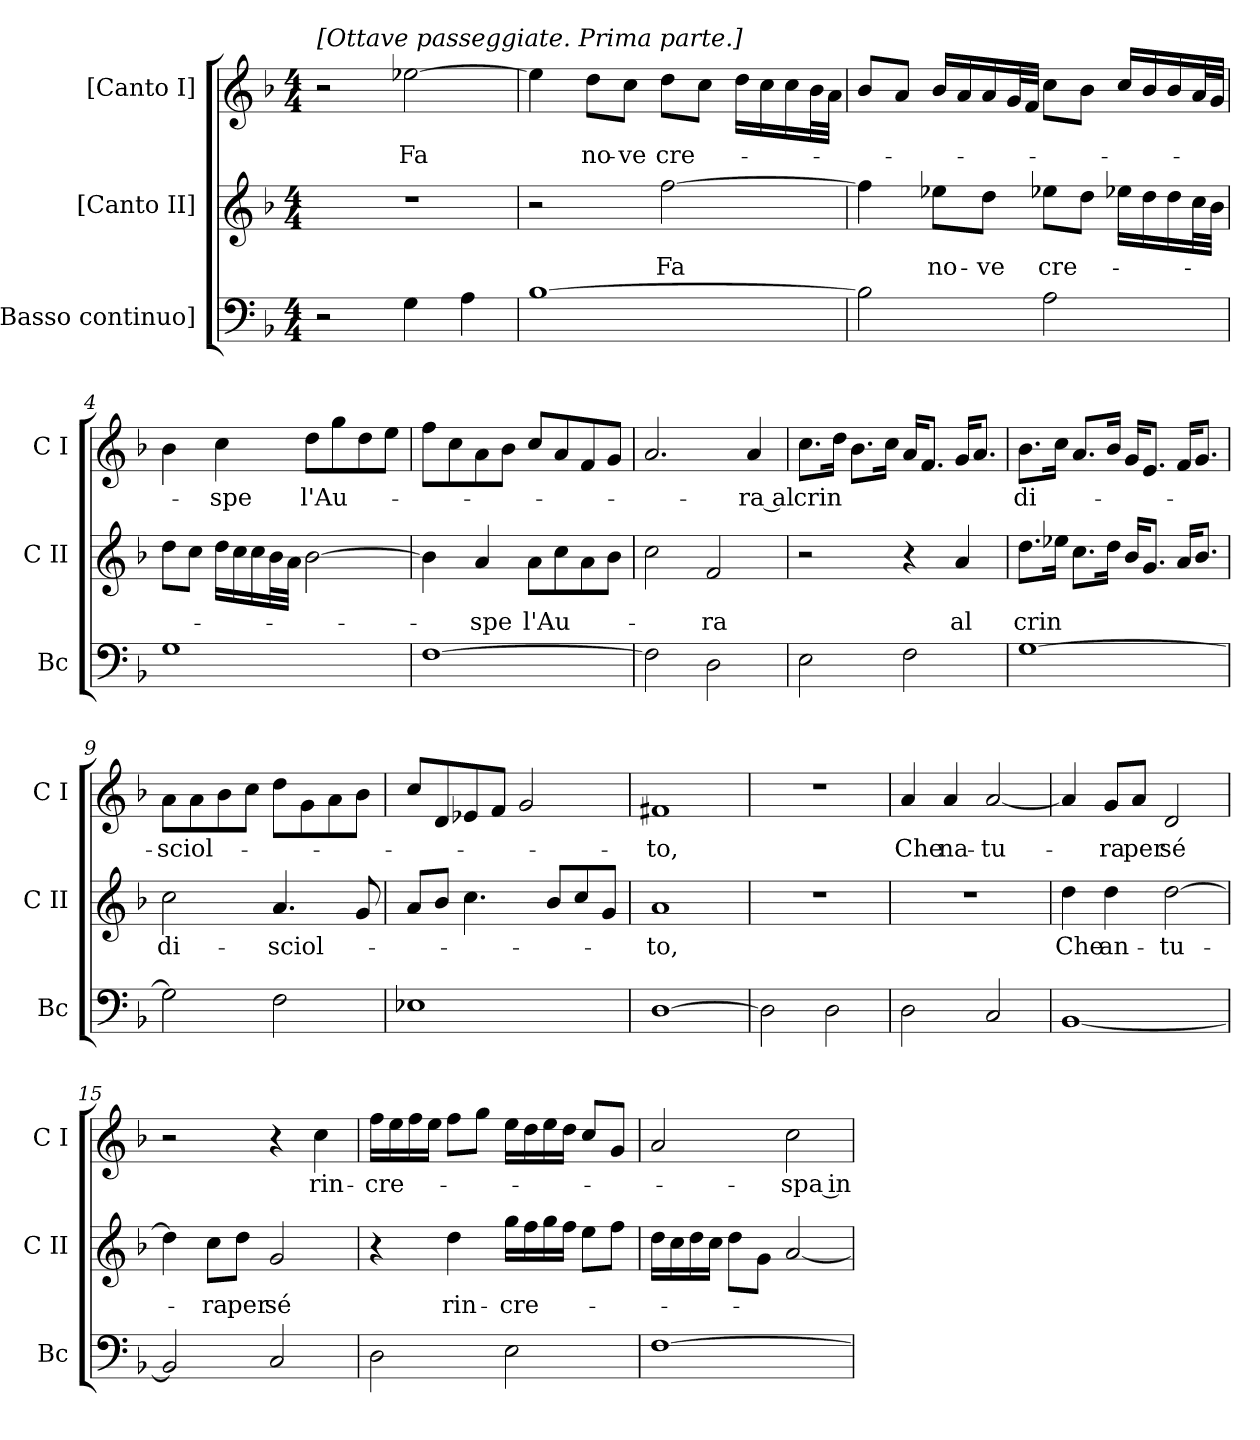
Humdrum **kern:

**kern	**kern	**text	**kern	**text
*part3	*part2	*part2	*part1	*part1
*staff3	*staff2	*staff2	*staff1	*staff1
*I"[Basso continuo]	*I"[Canto II]	*	*I"[Canto I]	*
*I'Bc	*I'C II	*	*I'C I	*
*clefF4	*clefG2	*	*clefG2	*
*k[b-]	*k[b-]	*	*k[b-]	*
*F:	*F:	*	*F:	*
*M4/4	*M4/4	*	*M4/4	*
=1	=1	=1	=1	=1
!	!	!	!LO:TX:a:t=[Ottave passeggiate. Prima parte.]	!
2r	1r	.	2r	.
4G	.	.	[2ee-X	Fa
4A	.	.	.	.
=2	=2	=2	=2	=2
[1B-	2r	.	4ee-]	.
.	.	.	8ddL	no-
.	.	.	8ccJ	-ve
.	[2ff	Fa	8ddL	cre-
.	.	.	8ccJ	.
.	.	.	16ddLL	.
.	.	.	16cc	.
.	.	.	16cc	.
.	.	.	32b-L	.
.	.	.	32aJJJ	.
=3	=3	=3	=3	=3
2B-]	4ff]	.	8b-L	.
.	.	.	8aJ	.
.	8ee-XL	no-	16b-LL	.
.	.	.	16a	.
.	8ddJ	-ve	16a	.
.	.	.	32gL	.
.	.	.	32fJJJ	.
2A	8ee-XL	cre-	8ccL	.
.	8ddJ	.	8b-J	.
.	16ee-XLL	.	16ccLL	.
.	16dd	.	16b-	.
.	16dd	.	16b-	.
.	32ccL	.	32aL	.
.	32b-JJJ	.	32gJJJ	.
=4	=4	=4	=4	=4
1G	8ddL	.	4b-	.
.	8ccJ	.	.	.
.	16ddLL	.	4cc	-spe
.	16cc	.	.	.
.	16cc	.	.	.
.	32b-L	.	.	.
.	32aJJJ	.	.	.
.	[2b-	.	8ddL	l'Au-
.	.	.	8gg	.
.	.	.	8dd	.
.	.	.	8eeJ	.
=5	=5	=5	=5	=5
[1F	4b-]	.	8ffL	.
.	.	.	8cc	.
.	4a	-spe	8a	.
.	.	.	8b-J	.
.	8aL	l'Au-	8ccL	.
.	8cc	.	8a	.
.	8a	.	8f	.
.	8b-J	.	8gJ	.
=6	=6	=6	=6	=6
2F]	2cc	.	2.a	.
2D	2f	-ra	.	.
.	.	.	4a	-ra al
=7	=7	=7	=7	=7
2E	2r	.	8.ccL	crin
.	.	.	16ddJk	.
.	.	.	8.b-L	.
.	.	.	16ccJk	.
2F	4r	.	16aKL	.
.	.	.	8.fJ	.
.	4a	al	16gKL	.
.	.	.	8.aJ	.
=8	=8	=8	=8	=8
[1G	8.ddL	crin	8.b-L	di-
.	16ee-XJk	.	16ccJk	.
.	8.ccL	.	8.aL	.
.	16ddJk	.	16b-Jk	.
.	16b-KL	.	16gKL	.
.	8.gJ	.	8.eJ	.
.	16aKL	.	16fKL	.
.	8.b-J	.	8.gJ	.
=9	=9	=9	=9	=9
2G]	2cc	di-	8aL	-sciol-
.	.	.	8a	.
.	.	.	8b-	.
.	.	.	8ccJ	.
2F	4.a	-sciol-	8ddL	.
.	.	.	8g	.
.	.	.	8a	.
.	8g	.	8b-J	.
=10	=10	=10	=10	=10
1E-X	8aL	.	8ccL	.
.	8b-J	.	8d	.
.	4.cc	.	8e-X	.
.	.	.	8fJ	.
.	.	.	2g	.
.	8b-L	.	.	.
.	8cc	.	.	.
.	8gJ	.	.	.
=11	=11	=11	=11	=11
[1D	1a	-to,	1f#X	-to,
=12	=12	=12	=12	=12
2D]	1r	.	1r	.
2D	.	.	.	.
=13	=13	=13	=13	=13
2D	1r	.	4a	Che
.	.	.	4a	na-
2C	.	.	[2a	-tu-
=14	=14	=14	=14	=14
[1BB-	4dd	Che	4a]	.
.	4dd	an-	8gL	-ra
.	.	.	8aJ	per
.	[2dd	-tu-	2d	sé
=15	=15	=15	=15	=15
2BB-]	4dd]	.	2r	.
.	8ccL	-ra	.	.
.	8ddJ	per	.	.
2C	2g	sé	4r	.
.	.	.	4cc	rin-
=16	=16	=16	=16	=16
2D	4r	.	16ffLL	-cre-
.	.	.	16ee	.
.	.	.	16ff	.
.	.	.	16eeJJ	.
.	4dd	rin-	8ffL	.
.	.	.	8ggJ	.
2E	16ggLL	-cre-	16eeLL	.
.	16ff	.	16dd	.
.	16gg	.	16ee	.
.	16ffJJ	.	16ddJJ	.
.	8eeL	.	8ccL	.
.	8ffJ	.	8gJ	.
=17	=17	=17	=17	=17
[1F	16ddLL	.	2a	.
.	16cc	.	.	.
.	16dd	.	.	.
.	16ccJJ	.	.	.
.	8ddL	.	.	.
.	8gJ	.	.	.
.	[2a	.	2cc	-spa in
=	=	=	=	=
*-	*-	*-	*-	*-
